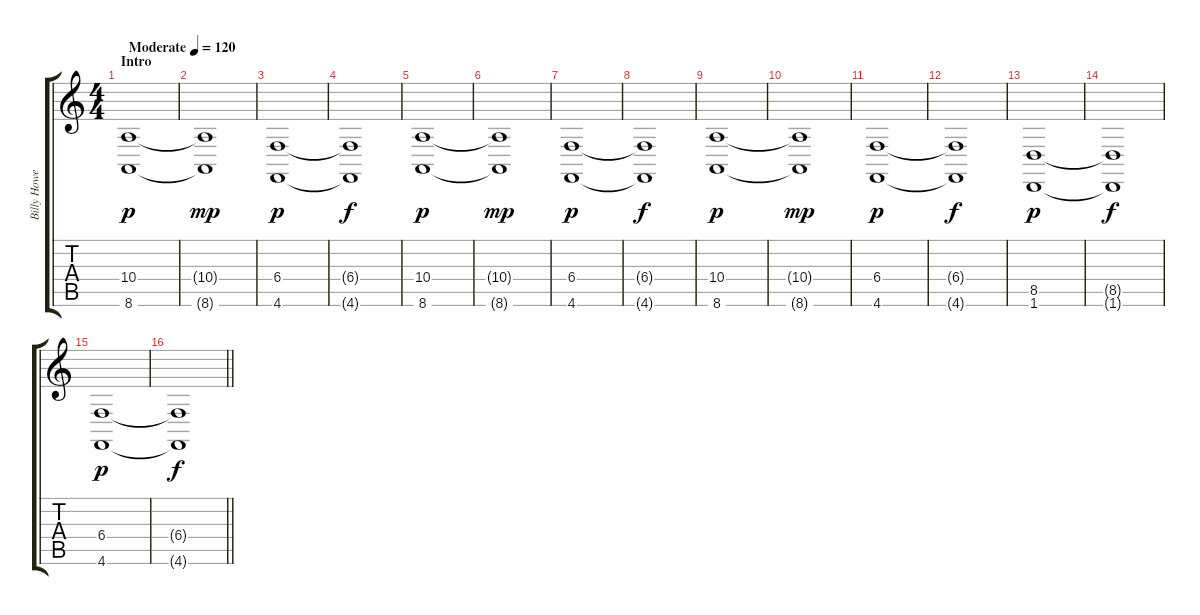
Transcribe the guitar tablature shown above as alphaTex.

\track ("Billy Howerdel (Keyboard I)" "Billy Howe") {instrument stringensemble2}
\staff {score tabs}
\tuning (Db4 Ab3 E3 B2 Gb2 Db2) {hide}
\ts (4 4)
\section ("" "Intro")
\tempo (120 "Moderate")
\clef g2
\ks c
(10.4 8.6).1{dy p instrument stringensemble2} |
(10.4{t} 8.6{t}).1{dy mp} |
(6.4 4.6).1{dy p} |
(6.4{t} 4.6{t}).1{dy f} |
(10.4 8.6).1{dy p} |
(10.4{t} 8.6{t}).1{dy mp} |
(6.4 4.6).1{dy p} |
(6.4{t} 4.6{t}).1{dy f} |
(10.4 8.6).1{dy p} |
(10.4{t} 8.6{t}).1{dy mp} |
(6.4 4.6).1{dy p} |
(6.4{t} 4.6{t}).1{dy f} |
(8.5 1.6).1{dy p} |
(8.5{t} 1.6{t}).1{dy f} |
(6.4 4.6).1{dy p} |
\barLineRight lightlight
(6.4{t} 4.6{t}).1{dy f}
